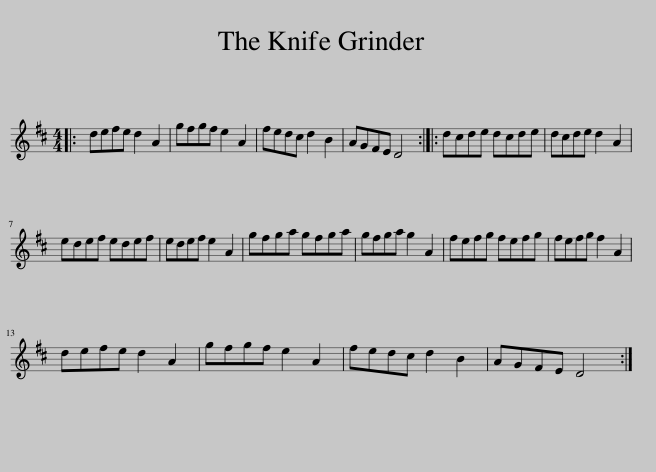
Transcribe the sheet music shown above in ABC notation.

X:1
L:1/8
M:4/4
I:linebreak $
K:D
V:1 treble
V:1
|: defe d2 A2 | gfgf e2 A2 | fedc d2 B2 | AGFE D4 :: dcde dcde | %5
 dcde d2 A2 |$ edef edef | edef e2 A2 | gfga gfga | gfga g2 A2 | %10
 fefg fefg | fefg f2 A2 |$ defe d2 A2 | gfgf e2 A2 | fedc d2 B2 | %15
 AGFE D4 :| %16
